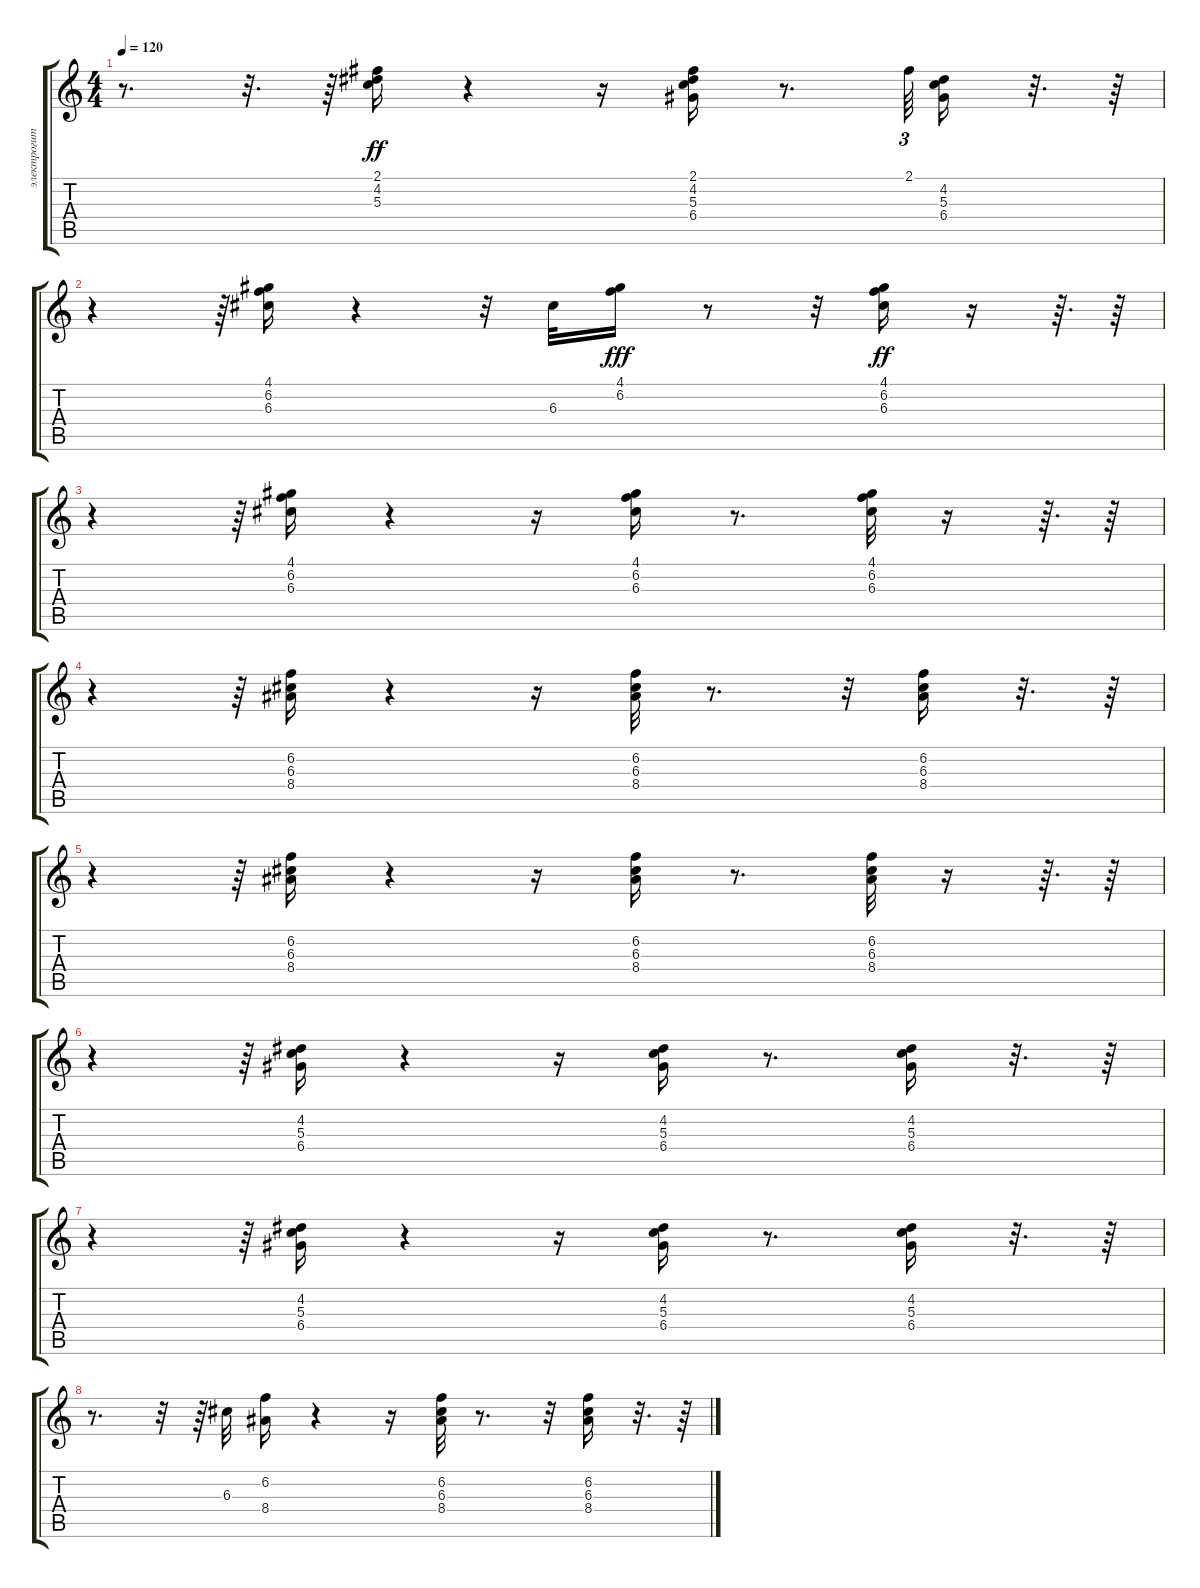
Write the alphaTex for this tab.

\track ("электрогитара" "электрогит") {instrument electricguitarclean}
\staff {score tabs}
\tuning (E4 B3 G3 D3 A2 E2) {hide}
\ts (4 4)
\tempo 120
\clef g2
\ks c
r.8{d dy fff} r.32{d} r.64 (2.1 4.2 5.3).16{dy ff} r.4 r.16 (2.1 4.2 5.3 6.4).16 r.8{d} 2.1.64{tu (3 2)} (4.2 5.3 6.4).16 r.32{d} r.64 |
r.4 r.64 (4.1 6.2 6.3).16 r.4 r.32 6.3.32 (4.1 6.2).16{dy fff} r.8 r.32 (4.1 6.2 6.3).16{dy ff} r.16 r.64{d} r.64 |
r.4 r.64 (4.1 6.2 6.3).16 r.4 r.16 (4.1 6.2 6.3).16 r.8{d} (4.1 6.2 6.3).32 r.16 r.64{d} r.64 |
r.4 r.64 (6.2 6.3 8.4).16 r.4 r.16 (6.2 6.3 8.4).32 r.8{d} r.32 (6.2 6.3 8.4).16 r.32{d} r.64 |
r.4 r.64 (6.2 6.3 8.4).16 r.4 r.16 (6.2 6.3 8.4).16 r.8{d} (6.2 6.3 8.4).32 r.16 r.64{d} r.64 |
r.4 r.64 (4.2 5.3 6.4).16 r.4 r.16 (4.2 5.3 6.4).16 r.8{d} (4.2 5.3 6.4).16 r.32{d} r.64 |
r.4 r.64 (4.2 5.3 6.4).16 r.4 r.16 (4.2 5.3 6.4).16 r.8{d} (4.2 5.3 6.4).16 r.32{d} r.64 |
r.8{d} r.32 r.64 6.3.32 (6.2 8.4).16 r.4 r.16 (6.2 6.3 8.4).32 r.8{d} r.32 (6.2 6.3 8.4).16 r.32{d} r.64
